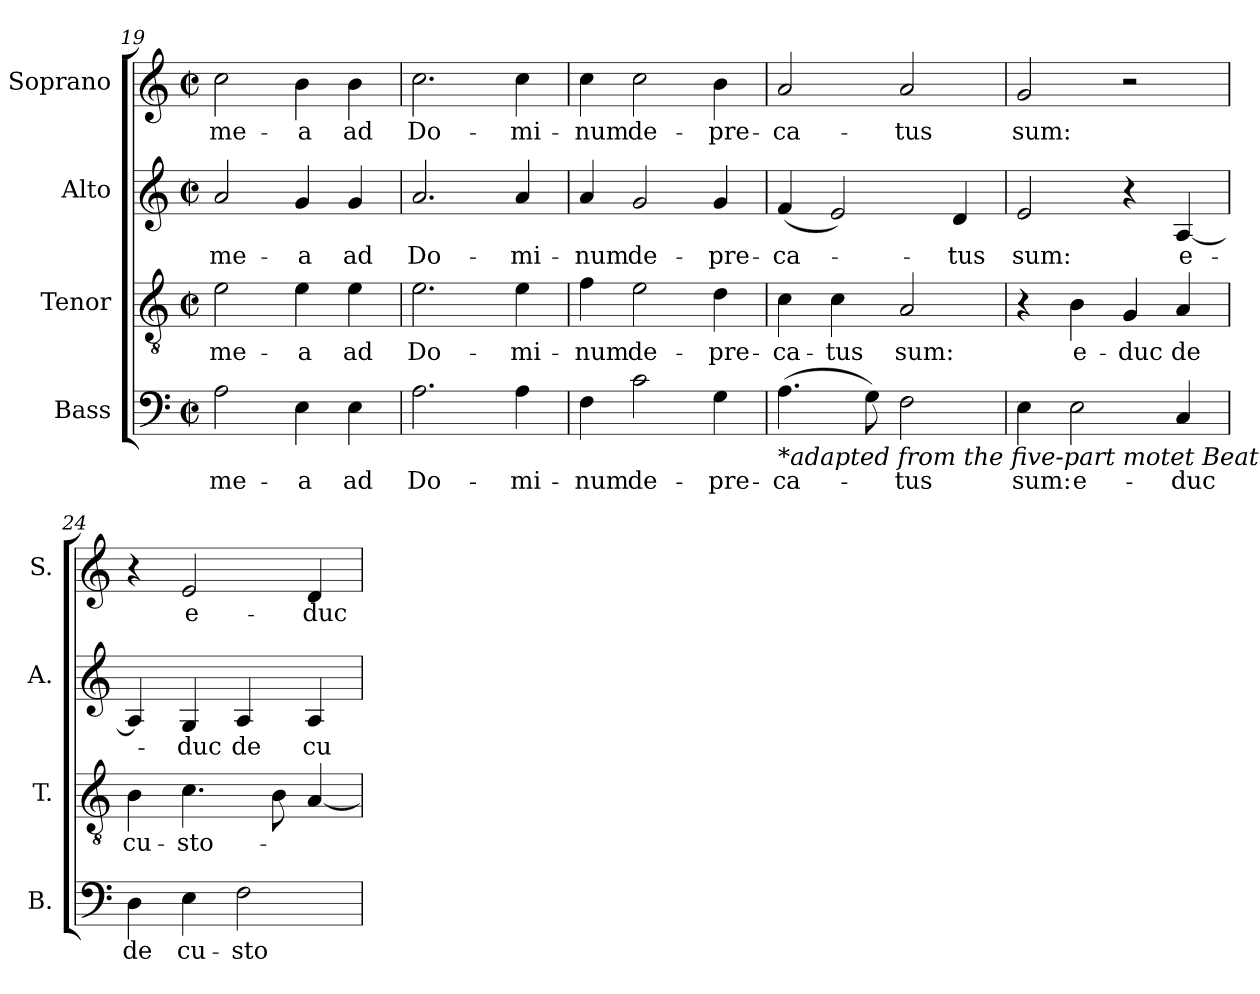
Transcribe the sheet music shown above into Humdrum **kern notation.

**kern	**text	**kern	**text	**kern	**text	**kern	**text
*part4	*part4	*part3	*part3	*part2	*part2	*part1	*part1
*staff4	*staff4	*staff3	*staff3	*staff2	*staff2	*staff1	*staff1
*I"Bass	*	*I"Tenor	*	*I"Alto	*	*I"Soprano	*
*I'B.	*	*I'T.	*	*I'A.	*	*I'S.	*
*clefF4	*	*clefGv2	*	*clefG2	*	*clefG2	*
*	*	*ITrd7c12	*	*	*	*	*
*k[]	*	*k[]	*	*k[]	*	*k[]	*
*C:	*	*C:	*	*C:	*	*C:	*
*M2/2	*	*M2/2	*	*M2/2	*	*M2/2	*
*met(c|)	*	*met(c|)	*	*met(c|)	*	*met(c|)	*
=19	=19	=19	=19	=19	=19	=19	=19
!	!LO:LY:b:color=#000000	!	!	!	!	!	!
!	!	!	!LO:LY:b:color=#000000	!	!	!	!
!	!	!	!	!	!LO:LY:b:color=#000000	!	!
!	!	!	!	!	!	!	!LO:LY:b:color=#000000
2Ai\	me-	2Ei\	me-	2ai/	me-	2cci\	me-
!	!LO:LY:b:color=#000000	!	!	!	!	!	!
!	!	!	!LO:LY:b:color=#000000	!	!	!	!
!	!	!	!	!	!LO:LY:b:color=#000000	!	!
!	!	!	!	!	!	!	!LO:LY:b:color=#000000
4Ei\	-a	4Ei\	-a	4gi/	-a	4bi\	-a
!	!LO:LY:b:color=#000000	!	!	!	!	!	!
!	!	!	!LO:LY:b:color=#000000	!	!	!	!
!	!	!	!	!	!LO:LY:b:color=#000000	!	!
!	!	!	!	!	!	!	!LO:LY:b:color=#000000
4Ei\	ad	4Ei\	ad	4gi/	ad	4bi\	ad
=20	=20	=20	=20	=20	=20	=20	=20
!	!LO:LY:b:color=#000000	!	!	!	!	!	!
!	!	!	!LO:LY:b:color=#000000	!	!	!	!
!	!	!	!	!	!LO:LY:b:color=#000000	!	!
!	!	!	!	!	!	!	!LO:LY:b:color=#000000
2.Ai\	Do-	2.Ei\	Do-	2.ai/	Do-	2.cci\	Do-
!	!LO:LY:b:color=#000000	!	!	!	!	!	!
!	!	!	!LO:LY:b:color=#000000	!	!	!	!
!	!	!	!	!	!LO:LY:b:color=#000000	!	!
!	!	!	!	!	!	!	!LO:LY:b:color=#000000
4Ai\	-mi-	4Ei\	-mi-	4ai/	-mi-	4cci\	-mi-
=21	=21	=21	=21	=21	=21	=21	=21
!	!LO:LY:b:color=#000000	!	!	!	!	!	!
!	!	!	!LO:LY:b:color=#000000	!	!	!	!
!	!	!	!	!	!LO:LY:b:color=#000000	!	!
!	!	!	!	!	!	!	!LO:LY:b:color=#000000
4Fi\	-num	4Fi\	-num	4ai/	-num	4cci\	-num
!	!LO:LY:b:color=#000000	!	!	!	!	!	!
!	!	!	!LO:LY:b:color=#000000	!	!	!	!
!	!	!	!	!	!LO:LY:b:color=#000000	!	!
!	!	!	!	!	!	!	!LO:LY:b:color=#000000
2ci\	de-	2Ei\	de-	2gi/	de-	2cci\	de-
!	!LO:LY:b:color=#000000	!	!	!	!	!	!
!	!	!	!LO:LY:b:color=#000000	!	!	!	!
!	!	!	!	!	!LO:LY:b:color=#000000	!	!
!	!	!	!	!	!	!	!LO:LY:b:color=#000000
4Gi\	-pre-	4Di\	-pre-	4gi/	-pre-	4bi\	-pre-
!!LO:LB:g=z
=22	=22	=22	=22	=22	=22	=22	=22
!	!LO:LY:b:color=#000000	!	!	!	!	!	!
!	!	!	!LO:LY:b:color=#000000	!	!	!	!
!	!	!	!	!	!LO:LY:b:color=#000000	!	!
!LO:TX:b:i:t=*adapted from the five-part motet Beatus Franciscus	!	!	!	!	!	!	!
!	!	!	!	!	!	!	!LO:LY:b:color=#000000
(4.Ai\	-ca-	4Ci\	-ca-	(4fi/	-ca-	2ai/	-ca-
!	!	!	!LO:LY:b:color=#000000	!	!	!	!
.	.	4Ci\	-tus	2ei/)	.	.	.
8Gi\)	.	.	.	.	.	.	.
!	!LO:LY:b:color=#000000	!	!	!	!	!	!
!	!	!	!LO:LY:b:color=#000000	!	!	!	!
!	!	!	!	!	!	!	!LO:LY:b:color=#000000
2Fi\	-tus	2AAi/	sum:	.	.	2ai/	-tus
!	!	!	!	!	!LO:LY:b:color=#000000	!	!
.	.	.	.	4di/	-tus	.	.
=23	=23	=23	=23	=23	=23	=23	=23
!	!LO:LY:b:color=#000000	!	!	!	!	!	!
!	!	!	!	!	!LO:LY:b:color=#000000	!	!
!	!	!	!	!	!	!	!LO:LY:b:color=#000000
4Ei\	sum:	4r	.	2ei/	sum:	2gi/	sum:
!	!LO:LY:b:color=#000000	!	!	!	!	!	!
!	!	!	!LO:LY:b:color=#000000	!	!	!	!
2Ei\	e-	4BBi\	e-	.	.	.	.
!	!	!	!LO:LY:b:color=#000000	!	!	!	!
.	.	4GGi/	-duc	4r	.	2r	.
!	!LO:LY:b:color=#000000	!	!	!	!	!	!
!	!	!	!LO:LY:b:color=#000000	!	!	!	!
!	!	!	!	!	!LO:LY:b:color=#000000	!	!
4Ci/	-duc	4AAi/	de	[<4Ai/	e-	.	.
=24	=24	=24	=24	=24	=24	=24	=24
!	!LO:LY:b:color=#000000	!	!	!	!	!	!
!	!	!	!LO:LY:b:color=#000000	!	!	!	!
4Di\	de	4BBi\	cu-	4Ai/]	.	4r	.
!	!LO:LY:b:color=#000000	!	!	!	!	!	!
!	!	!	!LO:LY:b:color=#000000	!	!	!	!
!	!	!	!	!	!LO:LY:b:color=#000000	!	!
!	!	!	!	!	!	!	!LO:LY:b:color=#000000
4Ei\	cu-	4.Ci\	-sto-	4Gi/	-duc	2ei/	e-
!	!LO:LY:b:color=#000000	!	!	!	!	!	!
!	!	!	!	!	!LO:LY:b:color=#000000	!	!
2Fi\	-sto-	.	.	4Ai/	de	.	.
.	.	8BBi\	.	.	.	.	.
!	!	!	!	!	!LO:LY:b:color=#000000	!	!
!	!	!	!	!	!	!	!LO:LY:b:color=#000000
.	.	[<4AAi/	.	4Ai/	cu-	4di/	-duc
=	=	=	=	=	=	=	=
*-	*-	*-	*-	*-	*-	*-	*-
